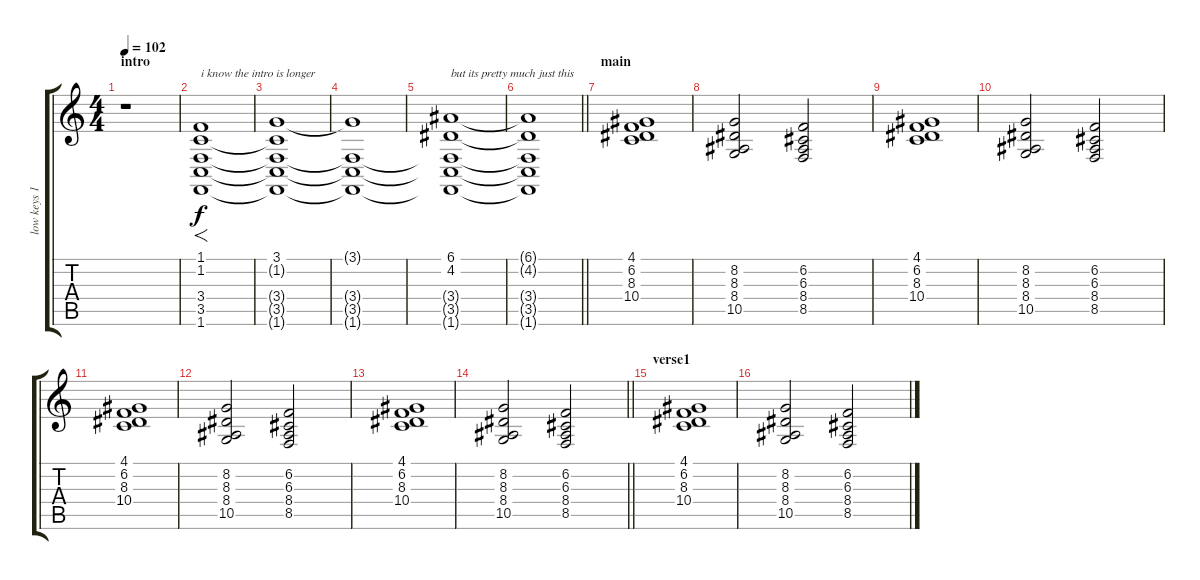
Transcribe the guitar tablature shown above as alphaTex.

\track ("low keys 1" "low keys 1") {instrument frenchhorn}
\staff {score tabs}
\tuning (E4 B3 G3 D3 A2 E2) {hide}
\ts (4 4)
\section ("" "intro")
\tempo 102
\clef g2
\ks c
r.1{dy f instrument frenchhorn} |
(1.1 1.2 3.4 3.5 1.6).1{f txt "i know the intro is longer"} |
(3.1 1.2{t} 3.4{t} 3.5{t} 1.6{t}).1 |
(3.1{t} 3.4{t} 3.5{t} 1.6{t}).1 |
(6.1 4.2 3.4{t} 3.5{t} 1.6{t}).1{txt "but its pretty much just this"} |
\barLineRight lightlight
(6.1{t} 4.2{t} 3.4{t} 3.5{t} 1.6{t}).1 |
\section ("" "main")
(4.1 6.2 8.3 10.4).1 |
(8.2 8.3 8.4 10.5).2 (6.2 6.3 8.4 8.5).2 |
(4.1 6.2 8.3 10.4).1 |
(8.2 8.3 8.4 10.5).2 (6.2 6.3 8.4 8.5).2 |
(4.1 6.2 8.3 10.4).1 |
(8.2 8.3 8.4 10.5).2 (6.2 6.3 8.4 8.5).2 |
(4.1 6.2 8.3 10.4).1 |
\barLineRight lightlight
(8.2 8.3 8.4 10.5).2 (6.2 6.3 8.4 8.5).2 |
\section ("" "verse1")
(4.1 6.2 8.3 10.4).1 |
(8.2 8.3 8.4 10.5).2 (6.2 6.3 8.4 8.5).2
